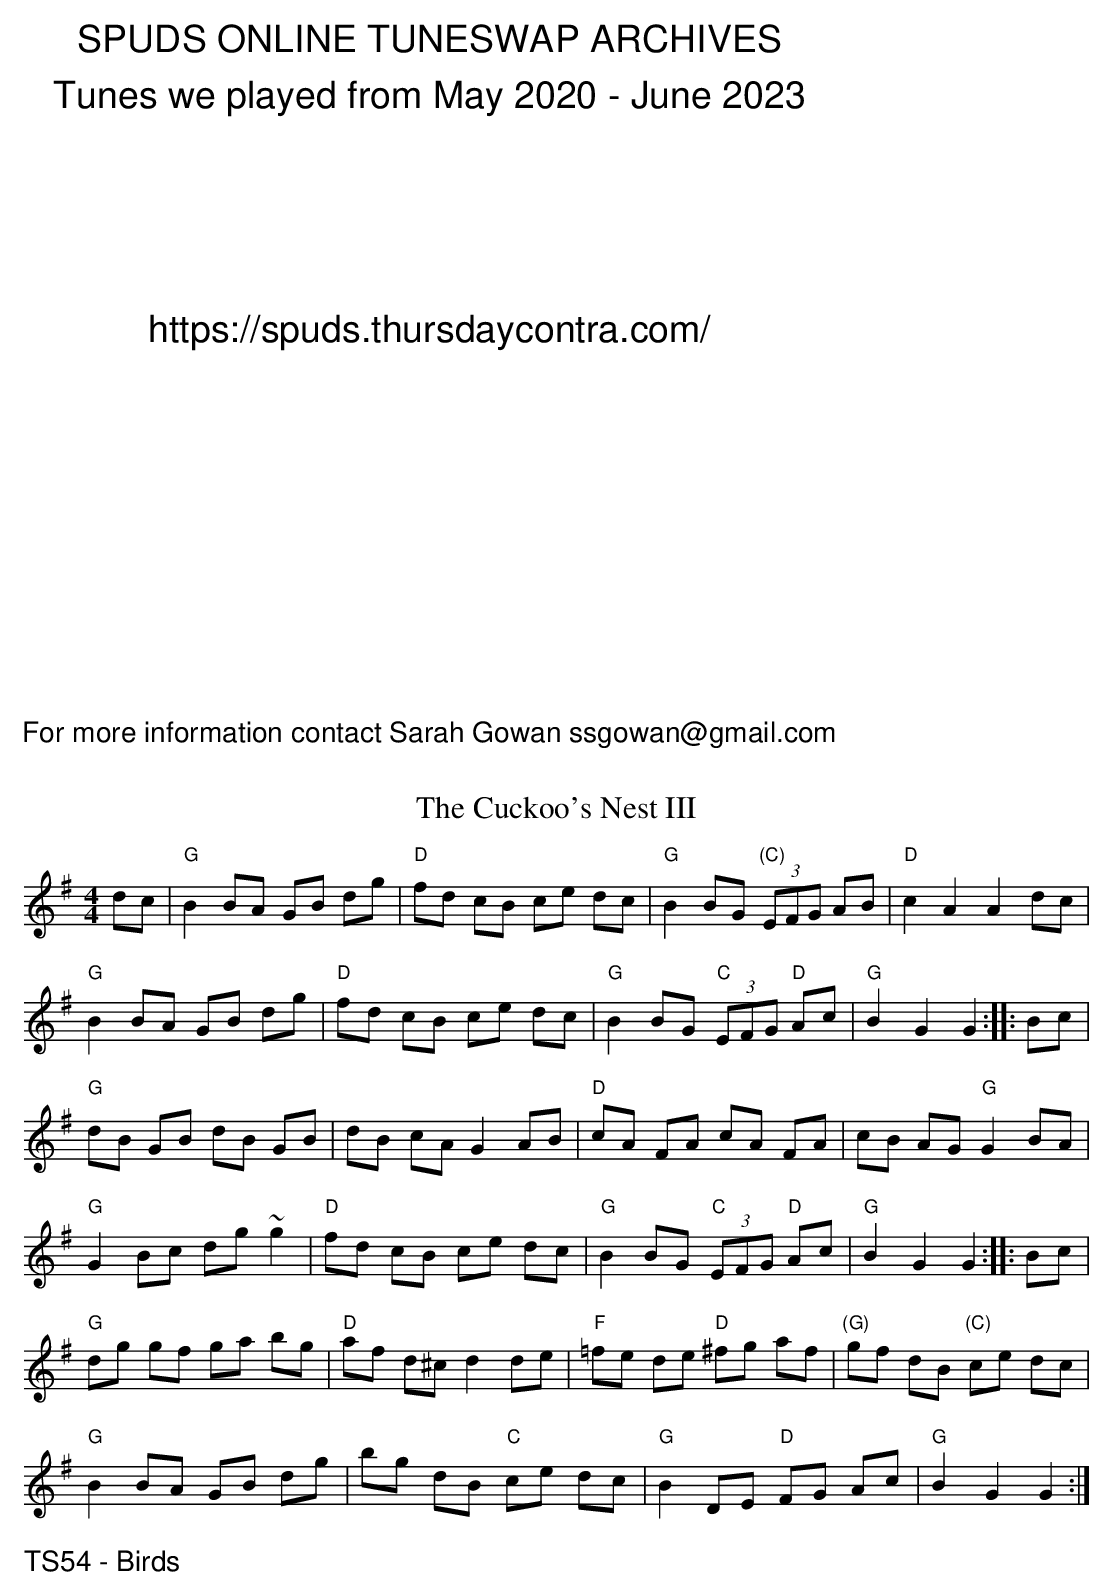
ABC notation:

X:1
T:Cuckoo's Nest III, The
M:4/4
L:1/8
K:G
dc|"G"B2 BA GB dg|"D"fd cB ce dc|"G"B2 BG "(C)"(3EFG AB|"D"c2 A2 A2 dc|
"G"B2 BA GB dg|"D"fd cB ce dc|"G"B2 BG "C"(3EFG "D"Ac|"G"B2 G2 G2:|:Bc|
"G"dB GB dB GB|dB cA G2 AB|"D"cA FA cA FA|cB AG "G"G2 BA|
"G"G2 Bc dg ~g2|"D"fd cB ce dc|"G"B2 BG "C"(3EFG "D"Ac|"G"B2 G2 G2:|:Bc|
"G"dg gf ga bg|"D"af d^c d2de|"F"=fe de "D"^fg af|"(G)"gf dB "(C)"ce dc|
"G"B2 BA GB dg|bg dB "C"ce dc|"G"B2 DE "D"FG Ac|"G"B2 G2 G2:|
